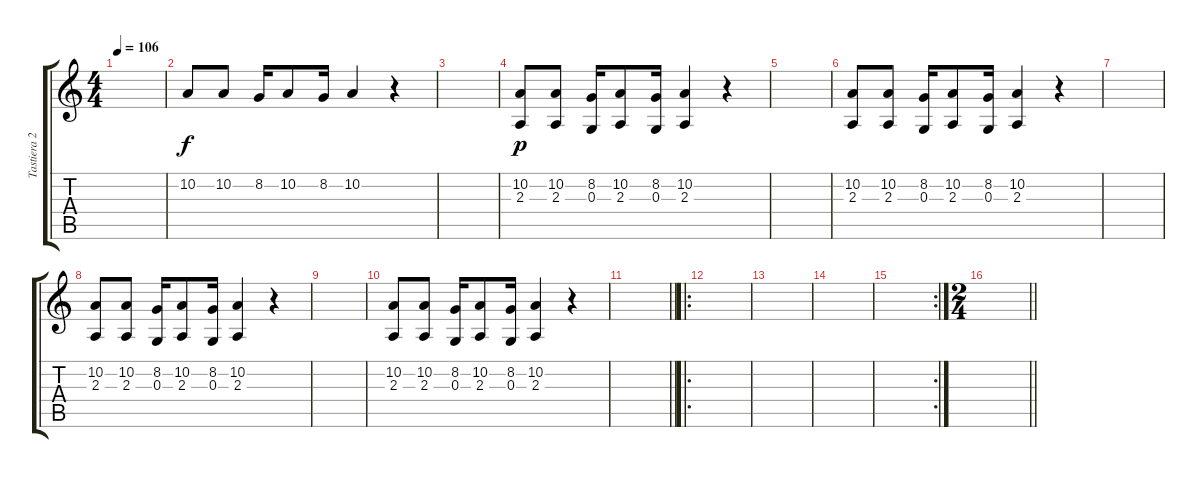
\track ("Tastiera 2" "Tastiera 2") {instrument lead8bassandlead}
\staff {score tabs}
\tuning (E4 B3 G3 D3 A2 E2) {hide}
\ts (4 4)
\tempo 106
\clef g2
\ks c
|
10.2.8 10.2.8 8.2.16 10.2.8 8.2.16 10.2.4 r.4 |
|
(10.2 2.3).8{dy p} (10.2 2.3).8 (8.2 0.3).16 (10.2 2.3).8 (8.2 0.3).16 (10.2 2.3).4 r.4 |
|
(10.2 2.3).8 (10.2 2.3).8 (8.2 0.3).16 (10.2 2.3).8 (8.2 0.3).16 (10.2 2.3).4 r.4 |
|
(10.2 2.3).8 (10.2 2.3).8 (8.2 0.3).16 (10.2 2.3).8 (8.2 0.3).16 (10.2 2.3).4 r.4 |
|
(10.2 2.3).8 (10.2 2.3).8 (8.2 0.3).16 (10.2 2.3).8 (8.2 0.3).16 (10.2 2.3).4 r.4 |
\barLineRight lightlight
|
\ro
|
|
|
\rc 2
|
\ts (2 4)
\barLineRight lightlight
